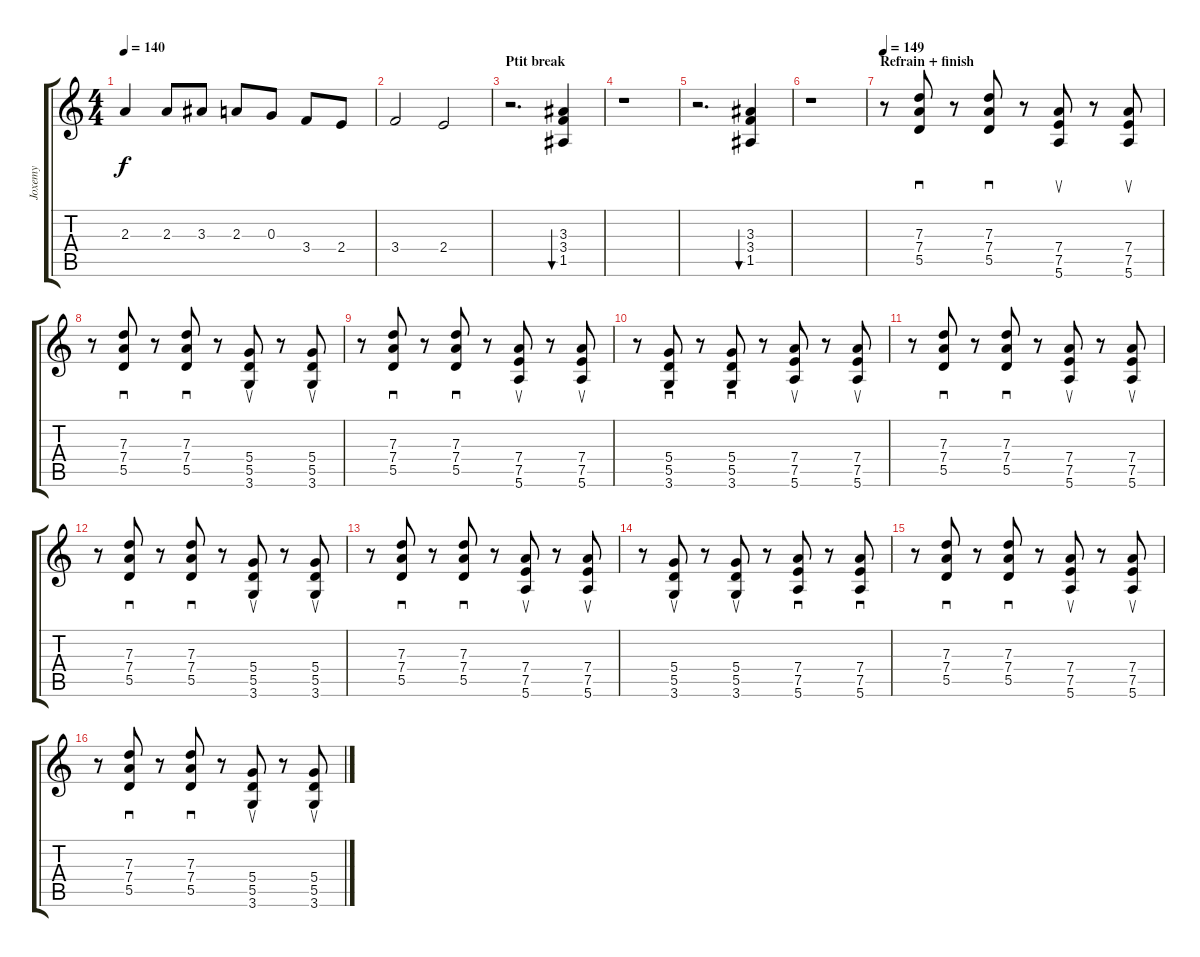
\track ("Joxemy" "Joxemy") {instrument overdrivenguitar}
\staff {score tabs}
\tuning (E4 B3 G3 D3 A2 E2) {hide}
\ts (4 4)
\tempo 140
\clef g2
\ks c
2.3.4{dy f} 2.3.8 3.3.8 2.3.8 0.3.8 3.4.8 2.4.8 |
3.4.2 2.4.2 |
\section ("" "Ptit break")
r.2{d instrument overdrivenguitar} (3.3 3.4 1.5).4{bu 30} |
r.1 |
r.2{d} (3.3 3.4 1.5).4{bu 30} |
r.1 |
\section ("" "Refrain + finish")
\tempo 150
\tempo 149
r.8{volume 13} (7.3 7.4 5.5).8{sd} r.8 (7.3 7.4 5.5).8{sd} r.8 (7.4 7.5 5.6).8{su} r.8 (7.4 7.5 5.6).8{su} |
r.8 (7.3 7.4 5.5).8{sd} r.8 (7.3 7.4 5.5).8{sd} r.8 (5.4 5.5 3.6).8{su} r.8 (5.4 5.5 3.6).8{su} |
r.8 (7.3 7.4 5.5).8{sd} r.8 (7.3 7.4 5.5).8{sd} r.8 (7.4 7.5 5.6).8{su} r.8 (7.4 7.5 5.6).8{su} |
r.8 (5.4 5.5 3.6).8{sd} r.8 (5.4 5.5 3.6).8{sd} r.8 (7.4 7.5 5.6).8{su} r.8 (7.4 7.5 5.6).8{su} |
r.8 (7.3 7.4 5.5).8{sd} r.8 (7.3 7.4 5.5).8{sd} r.8 (7.4 7.5 5.6).8{su} r.8 (7.4 7.5 5.6).8{su} |
r.8 (7.3 7.4 5.5).8{sd} r.8 (7.3 7.4 5.5).8{sd} r.8 (5.4 5.5 3.6).8{su} r.8 (5.4 5.5 3.6).8{su} |
r.8 (7.3 7.4 5.5).8{sd} r.8 (7.3 7.4 5.5).8{sd} r.8 (7.4 7.5 5.6).8{su} r.8 (7.4 7.5 5.6).8{su} |
r.8 (5.4 5.5 3.6).8{su} r.8 (5.4 5.5 3.6).8{su} r.8 (7.4 7.5 5.6).8{sd} r.8 (7.4 7.5 5.6).8{sd} |
r.8 (7.3 7.4 5.5).8{sd} r.8 (7.3 7.4 5.5).8{sd} r.8 (7.4 7.5 5.6).8{su} r.8 (7.4 7.5 5.6).8{su} |
r.8 (7.3 7.4 5.5).8{sd} r.8 (7.3 7.4 5.5).8{sd} r.8 (5.4 5.5 3.6).8{su} r.8 (5.4 5.5 3.6).8{su}
